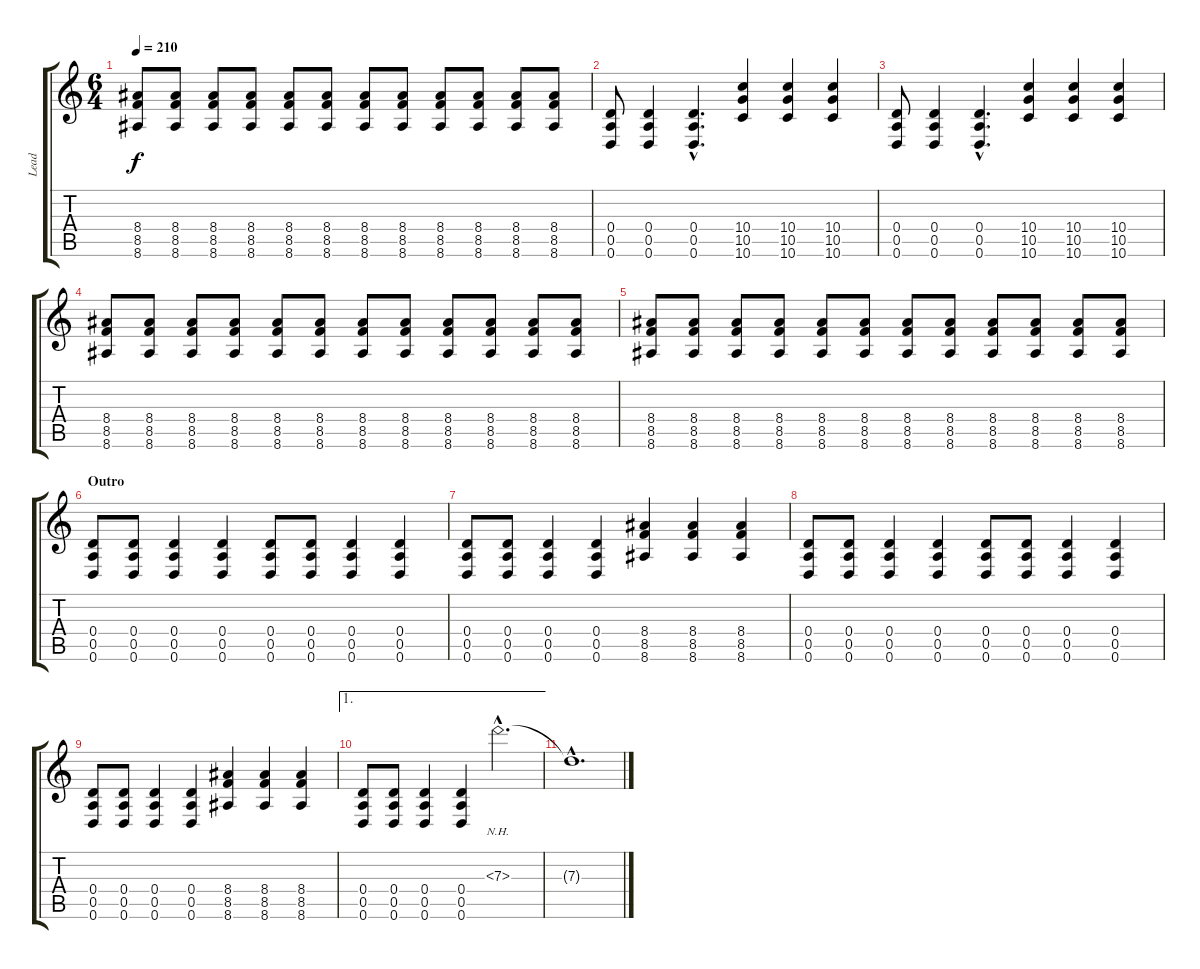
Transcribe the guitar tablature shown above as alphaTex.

\track ("Lead" "Lead") {instrument distortionguitar}
\staff {score tabs}
\tuning (E4 B3 G3 D3 A2 D2) {hide}
\ts (6 4)
\tempo 210
\clef g2
\ks c
(8.4 8.5 8.6).8{dy f} (8.4 8.5 8.6).8 (8.4 8.5 8.6).8 (8.4 8.5 8.6).8 (8.4 8.5 8.6).8 (8.4 8.5 8.6).8 (8.4 8.5 8.6).8 (8.4 8.5 8.6).8 (8.4 8.5 8.6).8 (8.4 8.5 8.6).8 (8.4 8.5 8.6).8 (8.4 8.5 8.6).8 |
(0.4 0.5 0.6).8 (0.4 0.5 0.6).4 (0.4{hac} 0.5{hac} 0.6{hac}).4{d} (10.4 10.5 10.6).4 (10.4 10.5 10.6).4 (10.4 10.5 10.6).4 |
(0.4 0.5 0.6).8 (0.4 0.5 0.6).4 (0.4{hac} 0.5{hac} 0.6{hac}).4{d} (10.4 10.5 10.6).4 (10.4 10.5 10.6).4 (10.4 10.5 10.6).4 |
(8.4 8.5 8.6).8 (8.4 8.5 8.6).8 (8.4 8.5 8.6).8 (8.4 8.5 8.6).8 (8.4 8.5 8.6).8 (8.4 8.5 8.6).8 (8.4 8.5 8.6).8 (8.4 8.5 8.6).8 (8.4 8.5 8.6).8 (8.4 8.5 8.6).8 (8.4 8.5 8.6).8 (8.4 8.5 8.6).8 |
(8.4 8.5 8.6).8 (8.4 8.5 8.6).8 (8.4 8.5 8.6).8 (8.4 8.5 8.6).8 (8.4 8.5 8.6).8 (8.4 8.5 8.6).8 (8.4 8.5 8.6).8 (8.4 8.5 8.6).8 (8.4 8.5 8.6).8 (8.4 8.5 8.6).8 (8.4 8.5 8.6).8 (8.4 8.5 8.6).8 |
\section ("" "Outro")
(0.4 0.5 0.6).8 (0.4 0.5 0.6).8 (0.4 0.5 0.6).4 (0.4 0.5 0.6).4 (0.4 0.5 0.6).8 (0.4 0.5 0.6).8 (0.4 0.5 0.6).4 (0.4 0.5 0.6).4 |
(0.4 0.5 0.6).8 (0.4 0.5 0.6).8 (0.4 0.5 0.6).4 (0.4 0.5 0.6).4 (8.4 8.5 8.6).4 (8.4 8.5 8.6).4 (8.4 8.5 8.6).4 |
(0.4 0.5 0.6).8 (0.4 0.5 0.6).8 (0.4 0.5 0.6).4 (0.4 0.5 0.6).4 (0.4 0.5 0.6).8 (0.4 0.5 0.6).8 (0.4 0.5 0.6).4 (0.4 0.5 0.6).4 |
(0.4 0.5 0.6).8 (0.4 0.5 0.6).8 (0.4 0.5 0.6).4 (0.4 0.5 0.6).4 (8.4 8.5 8.6).4 (8.4 8.5 8.6).4 (8.4 8.5 8.6).4 |
\ae 1
(0.4 0.5 0.6).8 (0.4 0.5 0.6).8 (0.4 0.5 0.6).4 (0.4 0.5 0.6).4 7.3{nh hac}.2{d} |
7.3{hac t}.1{d}
